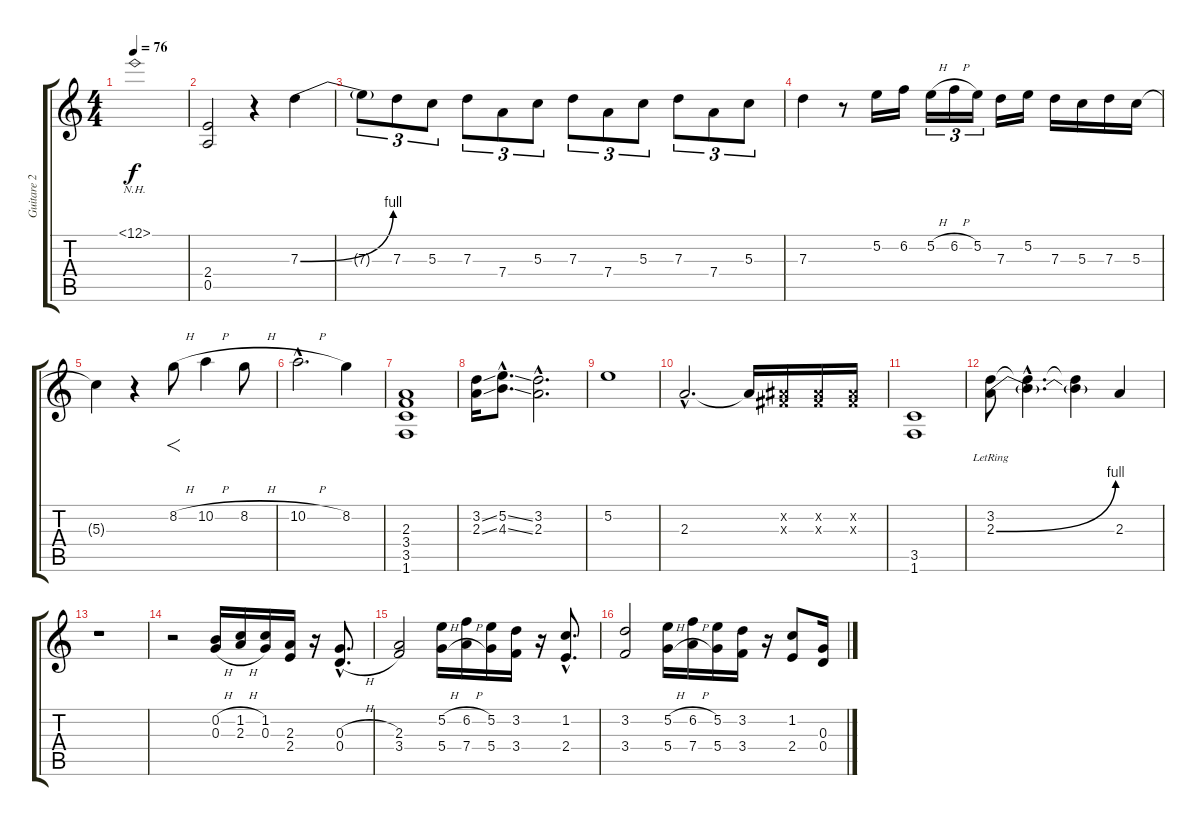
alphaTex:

\track ("Guitare 2" "Guitare 2") {instrument electricguitarjazz}
\staff {score tabs}
\tuning (E4 B3 G3 D3 A2 E2) {hide}
\ts (4 4)
\tempo 76
\clef g2
\ks c
12.1{nh}.1{dy f} |
(2.4 0.5).2 r.4 7.3{be (bend 0 0 60 4)}.4 |
7.3{t}.8{tu (3 2)} 7.3.8{tu (3 2)} 5.3.8{tu (3 2)} 7.3.8{tu (3 2)} 7.4.8{tu (3 2)} 5.3.8{tu (3 2)} 7.3.8{tu (3 2)} 7.4.8{tu (3 2)} 5.3.8{tu (3 2)} 7.3.8{tu (3 2)} 7.4.8{tu (3 2)} 5.3.8{tu (3 2)} |
7.3.4 r.8 5.2.16 6.2.16 5.2{h}.16{tu (3 2)} 6.2{h}.16{tu (3 2)} 5.2.16{tu (3 2)} 7.3.16 5.2.16 7.3.16 5.3.16 7.3.16 5.3.16 |
5.3{t}.4 r.4 8.2{h}.8{f} 10.2{h}.4 8.2{h}.8 |
10.2{h hac}.2{d} 8.2.4 |
(2.3 3.4 3.5 1.6).1 |
(3.2{ss} 2.3{ss}).16 (5.2{ss hac} 4.3{ss hac}).8{d} (3.2{hac} 2.3{hac}).2{d} |
5.2.1 |
2.3{hac}.2{d} 2.3{t}.16 (-1.2{x} -1.3{x}).16 (-1.2{x} -1.3{x}).16 (-1.2{x} -1.3{x}).16 |
(3.5 1.6).1 |
(3.2{lr} 2.3{be (bend 0 0 60 4)}).8 (3.2{hac t} 2.3{hac t}).4{d} (3.2{t} 2.3{t}).4 2.3.4 |
r.1 |
r.2 (0.2{h} 0.3{h}).16 (1.2{h} 2.3{h}).16 (1.2 0.3).16 (2.3 2.4).16 r.16 (0.3{h hac} 0.4{h hac}).8{d} |
(2.3 3.4).2 (5.2{h} 5.4{h}).16 (6.2{h} 7.4{h}).16 (5.2 5.4).16 (3.2 3.4).16 r.16 (1.2{hac} 2.4{hac}).8{d} |
(3.2 3.4).2 (5.2{h} 5.4{h}).16 (6.2{h} 7.4{h}).16 (5.2 5.4).16 (3.2 3.4).16 r.16 (1.2 2.4).8 (0.3{h} 0.4{h}).16
